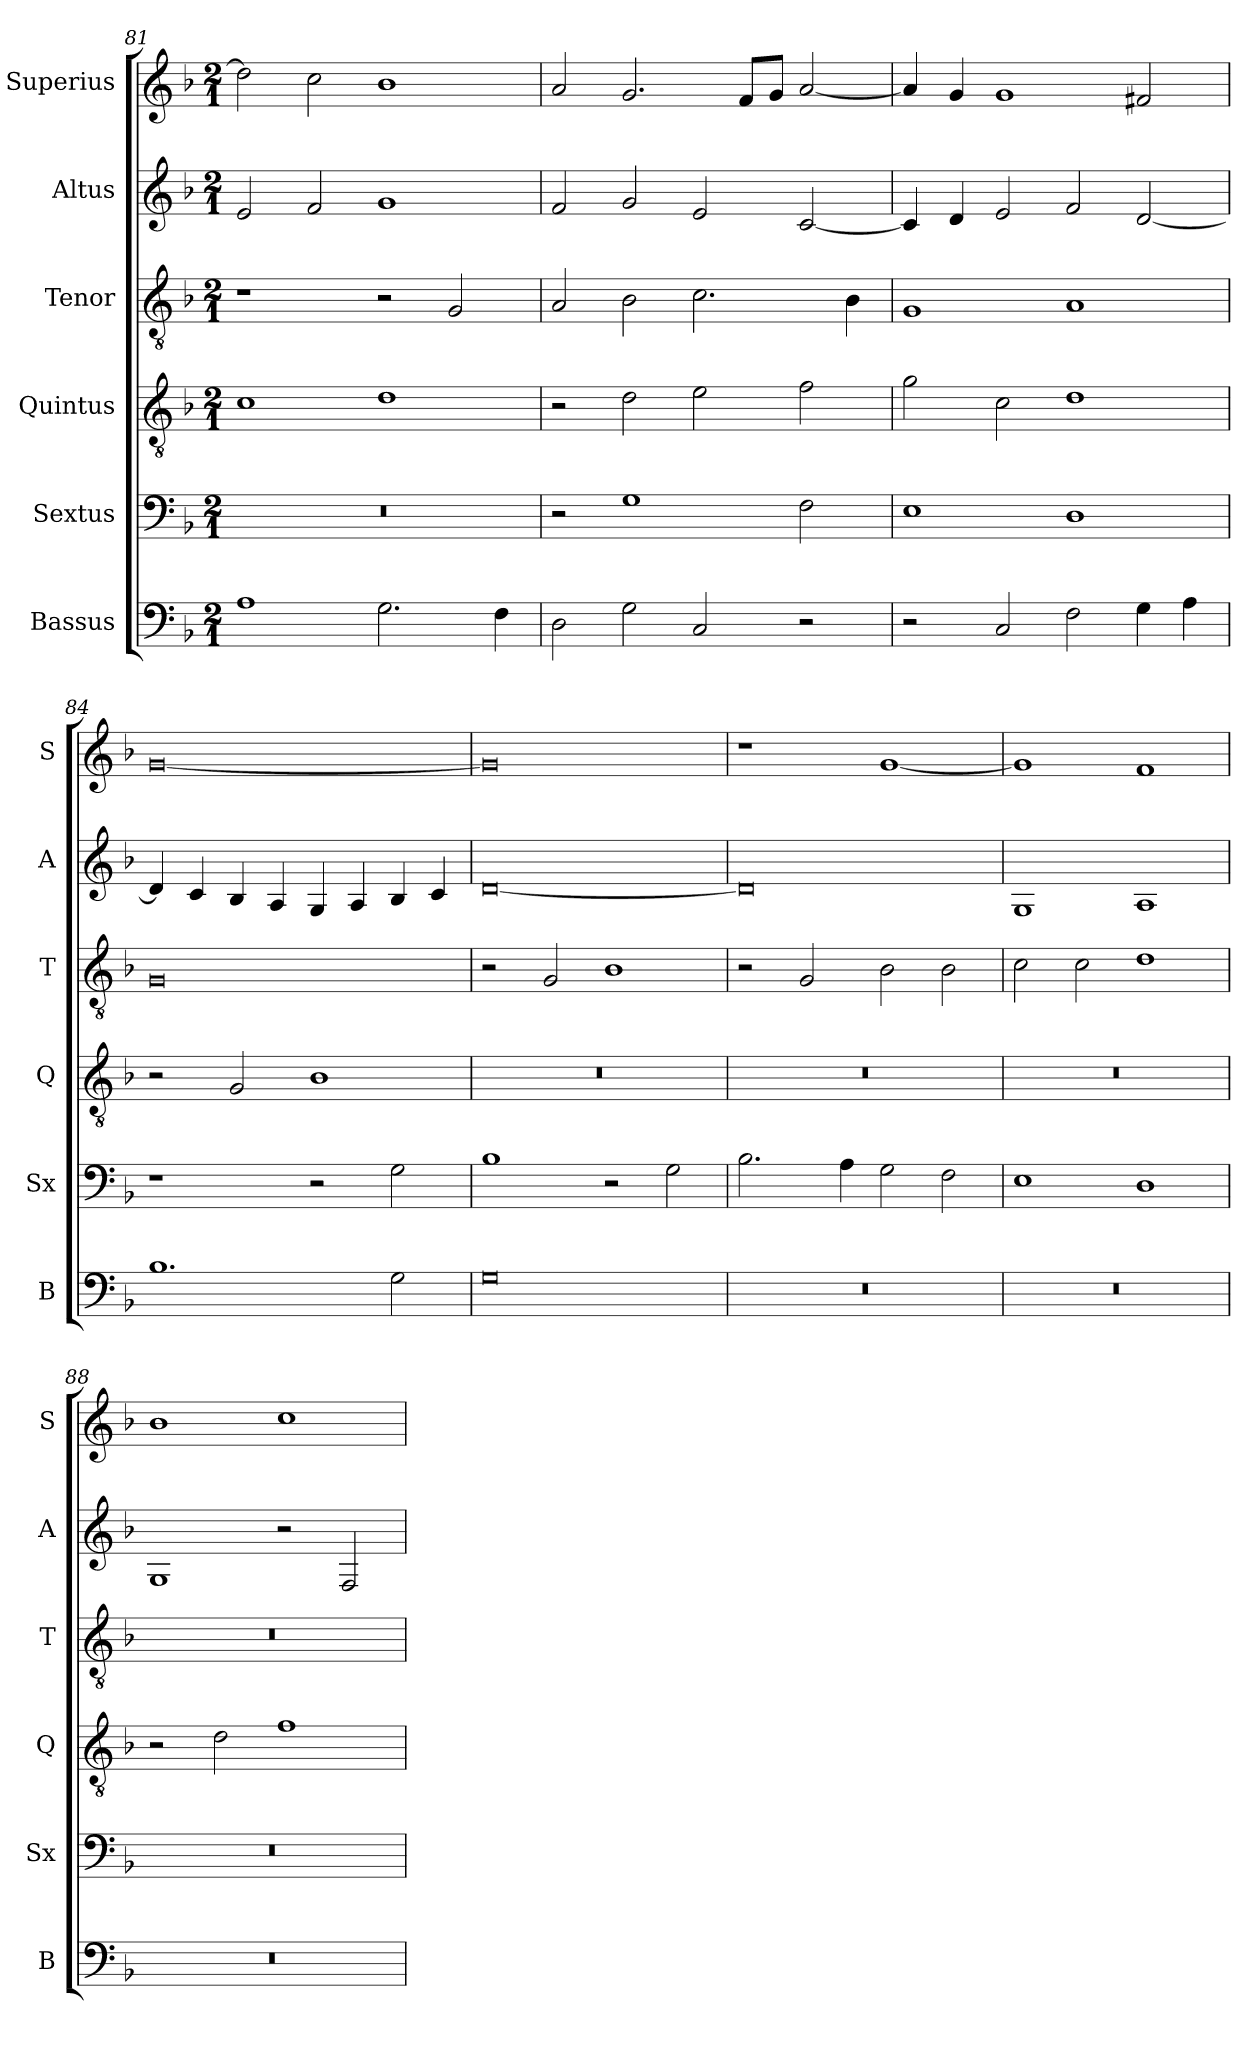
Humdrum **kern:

**kern	**kern	**kern	**kern	**kern	**kern
*part6	*part5	*part4	*part3	*part2	*part1
*staff6	*staff5	*staff4	*staff3	*staff2	*staff1
*I"Bassus	*I"Sextus	*I"Quintus	*I"Tenor	*I"Altus	*I"Superius
*I'B	*I'Sx	*I'Q	*I'T	*I'A	*I'S
*clefF4	*clefF4	*clefGv2	*clefGv2	*clefG2	*clefG2
*k[b-]	*k[b-]	*k[b-]	*k[b-]	*k[b-]	*k[b-]
*M2/1	*M2/1	*M2/1	*M2/1	*M2/1	*M2/1
=81	=81	=81	=81	=81	=81
1A	0r	1c	1r	2e/	2dd\]
.	.	.	.	2f/	2cc\
2.G\	.	1d	2r	1g	1b-
.	.	.	2G/	.	.
4F\	.	.	.	.	.
=82	=82	=82	=82	=82	=82
2D\	2r	2r	2A/	2f/	2a/
2G\	1G	2d\	2B-\	2g/	2.g/
2C/	.	2e\	2.c\	2e/	.
.	.	.	.	.	8f/L
.	.	.	.	.	8g/J
2r	2F\	2f\	.	[2c/	[2a/
.	.	.	4B-\	.	.
=83	=83	=83	=83	=83	=83
2r	1E	2g\	1G	4c/]	4a/]
.	.	.	.	4d/	4g/
2C/	.	2c\	.	2e/	1g
2F\	1D	1d	1A	2f/	.
4G\	.	.	.	[2d/	2f#X/
4A\	.	.	.	.	.
=84	=84	=84	=84	=84	=84
1.B-	1r	2r	0G	4d/]	[0g
.	.	.	.	4c/	.
.	.	2G/	.	4B-/	.
.	.	.	.	4A/	.
.	2r	1B-	.	4G/	.
.	.	.	.	4A/	.
2G\	2G\	.	.	4B-/	.
.	.	.	.	4c/	.
=85	=85	=85	=85	=85	=85
0G	1B-	0r	2r	[0d	0g]
.	.	.	2G/	.	.
.	2r	.	1B-	.	.
.	2G\	.	.	.	.
=86	=86	=86	=86	=86	=86
0r	2.B-\	0r	2r	0d]	1r
.	.	.	2G/	.	.
.	4A\	.	.	.	.
.	2G\	.	2B-\	.	[1g
.	2F\	.	2B-\	.	.
=87	=87	=87	=87	=87	=87
0r	1E	0r	2c\	1G	1g]
.	.	.	2c\	.	.
.	1D	.	1d	1A	1f
=88	=88	=88	=88	=88	=88
0r	0r	2r	0r	1G	1b-
.	.	2d\	.	.	.
.	.	1f	.	2r	1cc
.	.	.	.	2F/	.
=	=	=	=	=	=
*-	*-	*-	*-	*-	*-
